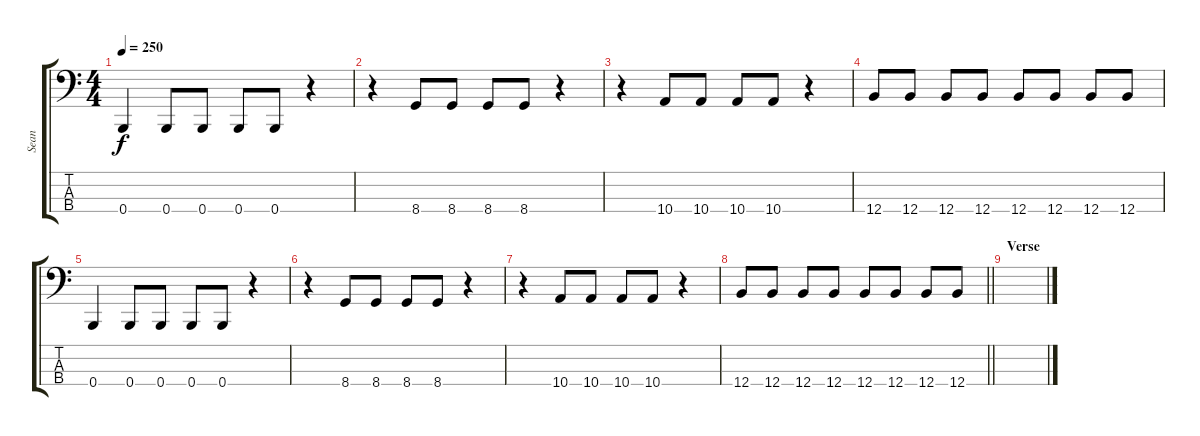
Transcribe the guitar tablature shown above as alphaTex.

\track ("Sean" "Sean") {instrument electricbasspick}
\staff {score tabs}
\tuning (E2 B1 Gb1 B0) {hide}
\ts (4 4)
\tempo 250
\clef f4
\ks c
0.4.4{dy f} 0.4.8 0.4.8 0.4.8 0.4.8 r.4 |
r.4 8.4.8 8.4.8 8.4.8 8.4.8 r.4 |
r.4 10.4.8 10.4.8 10.4.8 10.4.8 r.4 |
12.4.8 12.4.8 12.4.8 12.4.8 12.4.8 12.4.8 12.4.8 12.4.8 |
0.4.4 0.4.8 0.4.8 0.4.8 0.4.8 r.4 |
r.4 8.4.8 8.4.8 8.4.8 8.4.8 r.4 |
r.4 10.4.8 10.4.8 10.4.8 10.4.8 r.4 |
\barLineRight lightlight
12.4.8 12.4.8 12.4.8 12.4.8 12.4.8 12.4.8 12.4.8 12.4.8 |
\section ("" "Verse")
